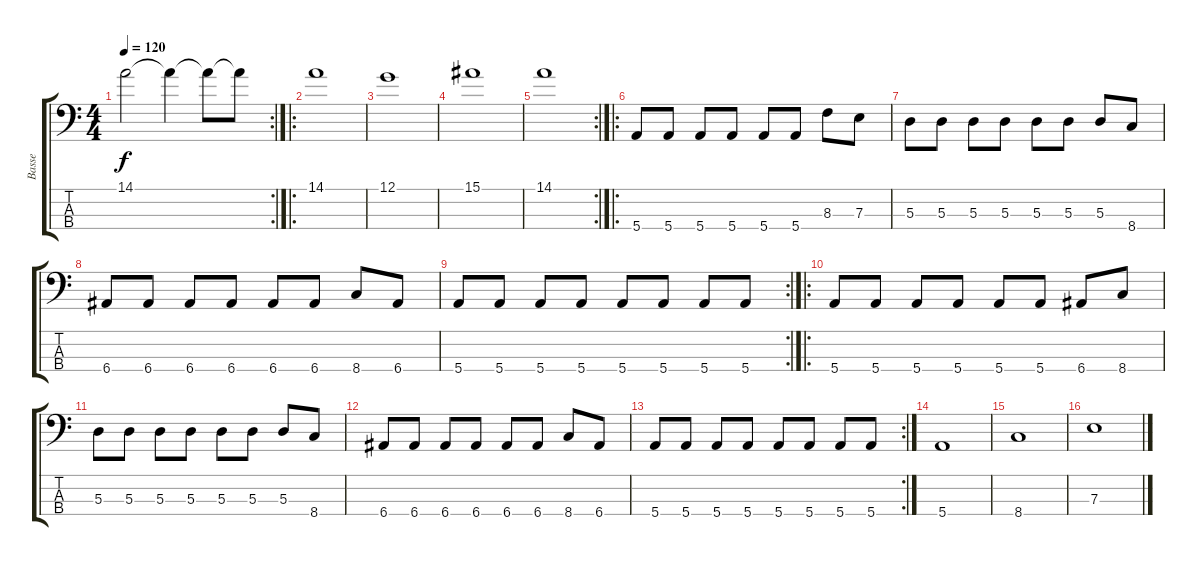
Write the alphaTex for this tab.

\track ("Basse" "Basse") {instrument electricbasspick}
\staff {score tabs}
\tuning (G2 D2 A1 E1) {hide}
\rc 2
\ts (4 4)
\tempo 120
\clef f4
\ks c
14.1.2{dy f} 14.1{t}.4 14.1{t}.8 14.1{t}.8 |
\ro
14.1.1 |
12.1.1 |
15.1.1 |
\rc 2
14.1.1 |
\ro
5.4.8 5.4.8 5.4.8 5.4.8 5.4.8 5.4.8 8.3.8 7.3.8 |
5.3.8 5.3.8 5.3.8 5.3.8 5.3.8 5.3.8 5.3.8 8.4.8 |
6.4.8 6.4.8 6.4.8 6.4.8 6.4.8 6.4.8 8.4.8 6.4.8 |
\rc 2
5.4.8 5.4.8 5.4.8 5.4.8 5.4.8 5.4.8 5.4.8 5.4.8 |
\ro
5.4.8 5.4.8 5.4.8 5.4.8 5.4.8 5.4.8 6.4.8 8.4.8 |
5.3.8 5.3.8 5.3.8 5.3.8 5.3.8 5.3.8 5.3.8 8.4.8 |
6.4.8 6.4.8 6.4.8 6.4.8 6.4.8 6.4.8 8.4.8 6.4.8 |
\rc 2
5.4.8 5.4.8 5.4.8 5.4.8 5.4.8 5.4.8 5.4.8 5.4.8 |
5.4.1 |
8.4.1 |
7.3.1
